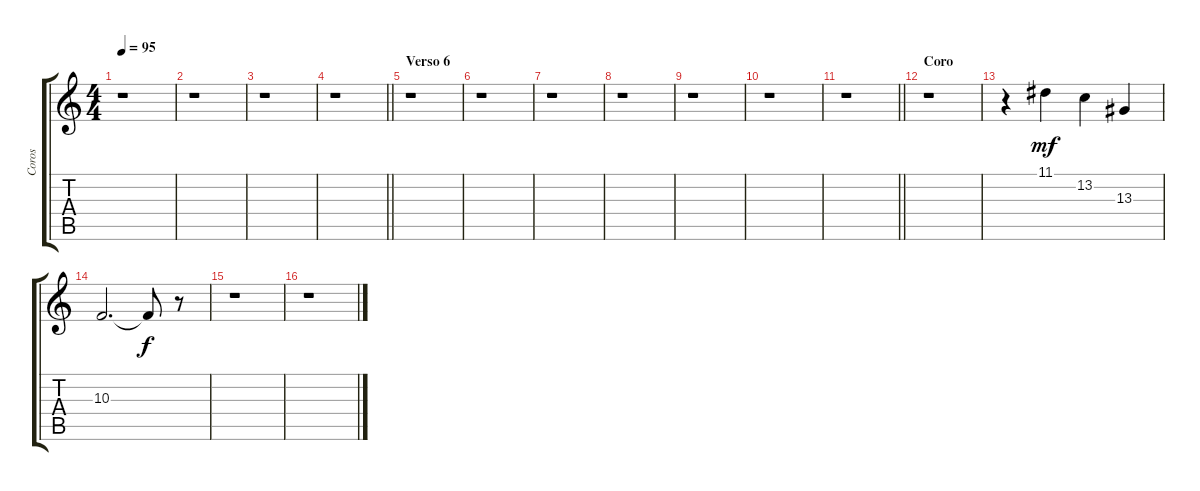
\track ("Coros" "Coros") {instrument oboe}
\staff {score tabs}
\tuning (E4 B3 G3 D3 A2 E2) {hide}
\ts (4 4)
\tempo 95
\clef g2
\ks c
r.1{dy f} |
r.1 |
r.1 |
\barLineRight lightlight
r.1 |
\section ("" "Verso 6")
r.1 |
r.1 |
r.1 |
r.1 |
r.1 |
r.1 |
\barLineRight lightlight
r.1 |
\section ("" "Coro")
r.1 |
r.4 11.1.4{dy mf} 13.2.4 13.3.4 |
10.3.2{d} 10.3{t}.8{dy f} r.8 |
r.1 |
r.1
